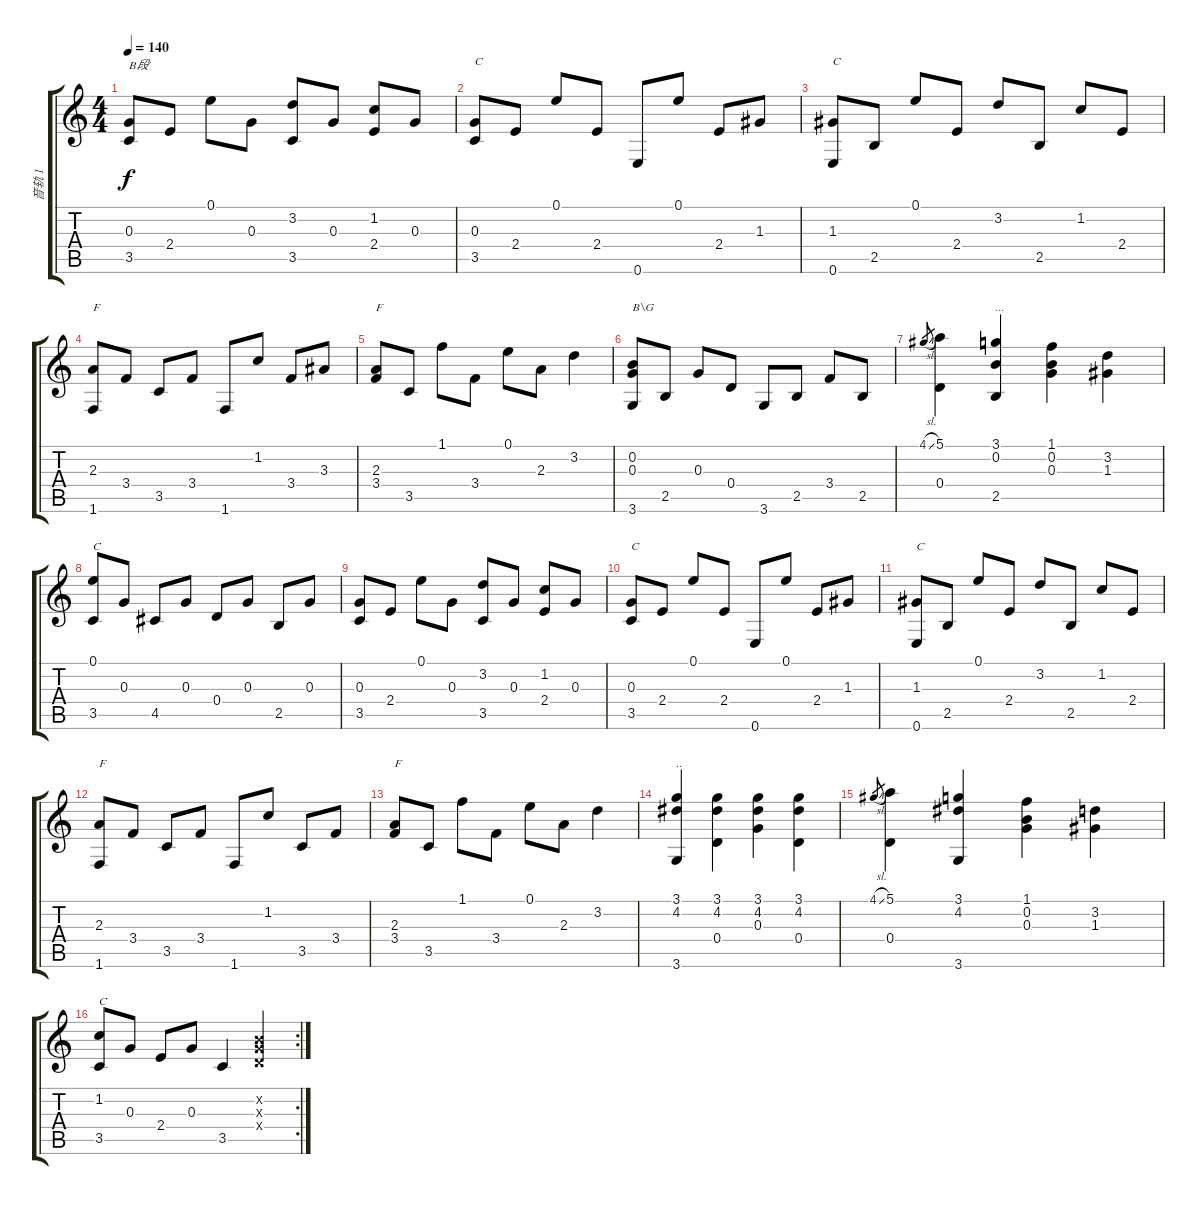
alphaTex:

\track ("音轨 1" "音轨 1") {instrument acousticguitarsteel}
\staff {score tabs}
\tuning (E4 B3 G3 D3 A2 E2) {hide}
\ts (4 4)
\tempo 140
\clef g2
\ks c
(0.3 3.5).8{txt "B段" dy f} 2.4.8 0.1.8 0.3.8 (3.2 3.5).8 0.3.8 (1.2 2.4).8 0.3.8 |
(0.3 3.5).8{txt "C"} 2.4.8 0.1.8 2.4.8 0.6.8 0.1.8 2.4.8 1.3.8 |
(1.3 0.6).8{txt "C"} 2.5.8 0.1.8 2.4.8 3.2.8 2.5.8 1.2.8 2.4.8 |
(2.3 1.6).8{txt "F"} 3.4.8 3.5.8 3.4.8 1.6.8 1.2.8 3.4.8 3.3.8 |
(2.3 3.4).8{txt "F"} 3.5.8 1.1.8 3.4.8 0.1.8 2.3.8 3.2.4 |
(0.2 0.3 3.6).8{txt "B\\G"} 2.5.8 0.3.8 0.4.8 3.6.8 2.5.8 3.4.8 2.5.8 |
4.1{sl}.8{gr} (5.1 0.4).4 (3.1 0.2 2.5).4{txt "..."} (1.1 0.2 0.3).4 (3.2 1.3).4 |
(0.1 3.5).8{txt "C"} 0.3.8 4.5.8 0.3.8 0.4.8 0.3.8 2.5.8 0.3.8 |
(0.3 3.5).8 2.4.8 0.1.8 0.3.8 (3.2 3.5).8 0.3.8 (1.2 2.4).8 0.3.8 |
(0.3 3.5).8{txt "C"} 2.4.8 0.1.8 2.4.8 0.6.8 0.1.8 2.4.8 1.3.8 |
(1.3 0.6).8{txt "C"} 2.5.8 0.1.8 2.4.8 3.2.8 2.5.8 1.2.8 2.4.8 |
(2.3 1.6).8{txt "F"} 3.4.8 3.5.8 3.4.8 1.6.8 1.2.8 3.5.8 3.4.8 |
(2.3 3.4).8{txt "F"} 3.5.8 1.1.8 3.4.8 0.1.8 2.3.8 3.2.4 |
(3.1 4.2 3.6).4{txt ".."} (3.1 4.2 0.4).4 (3.1 4.2 0.3).4 (3.1 4.2 0.4).4 |
4.1{sl}.8{gr} (5.1 0.4).4 (3.1 4.2 3.6).4 (1.1 0.2 0.3).4 (3.2 1.3).4 |
\rc 2
(1.2 3.5).8{txt "C"} 0.3.8 2.4.8 0.3.8 3.5.4 (0.2{x} 0.3{x} 0.4{x}).4
